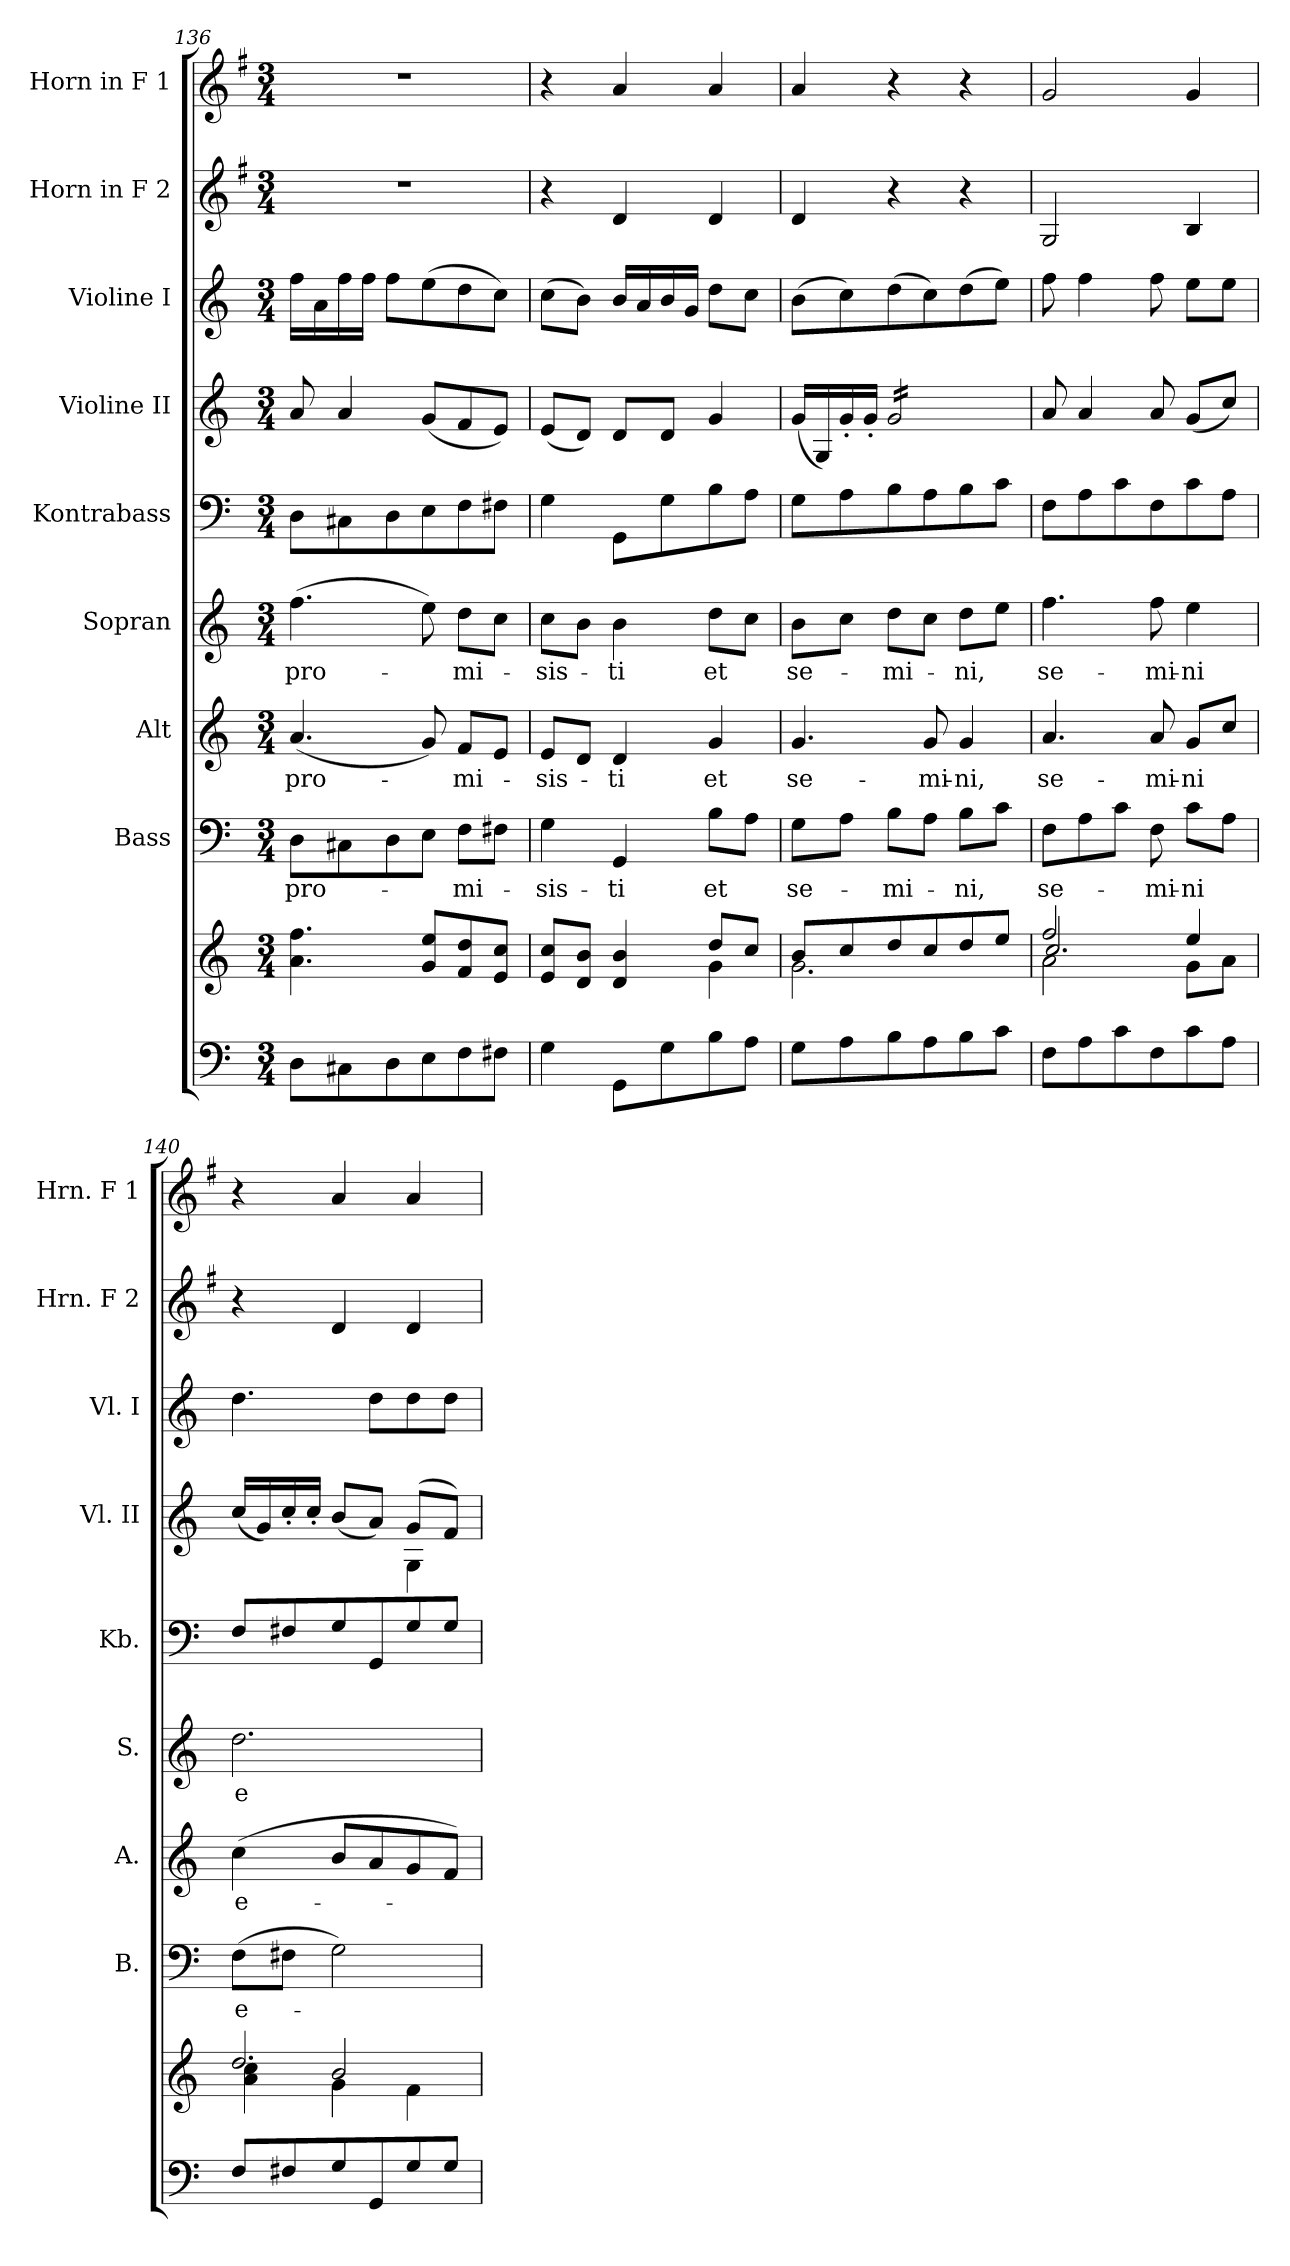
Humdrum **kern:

**kern	**kern	**kern	**text	**kern	**text	**kern	**text	**kern	**kern	**kern	**kern	**kern
*part9	*part9	*part8	*part8	*part7	*part7	*part6	*part6	*part5	*part4	*part3	*part2	*part1
*staff10	*staff9	*staff8	*staff8	*staff7	*staff7	*staff6	*staff6	*staff5	*staff4	*staff3	*staff2	*staff1
*	*	*I"Bass	*	*I"Alt	*	*I"Sopran	*	*I"Kontrabass	*I"Violine II	*I"Violine I	*I"Horn in F 2	*I"Horn in F 1
*	*	*I'B.	*	*I'A.	*	*I'S.	*	*I'Kb.	*I'Vl. II	*I'Vl. I	*I'Hrn. F 2	*I'Hrn. F 1
*clefF4	*clefG2	*clefF4	*	*clefG2	*	*clefG2	*	*clefF4	*clefG2	*clefG2	*clefG2	*clefG2
*	*	*	*	*	*	*	*	*ITrd7c12	*	*	*ITrd4c7	*ITrd4c7
*k[]	*k[]	*k[]	*	*k[]	*	*k[]	*	*k[]	*k[]	*k[]	*k[]	*k[]
*C:	*C:	*C:	*	*C:	*	*C:	*	*C:	*C:	*C:	*C:	*C:
*M3/4	*M3/4	*M3/4	*	*M3/4	*	*M3/4	*	*M3/4	*M3/4	*M3/4	*M3/4	*M3/4
=136	=136	=136	=136	=136	=136	=136	=136	=136	=136	=136	=136	=136
!	!	!	!LO:LY:b	!	!LO:LY:b	!	!LO:LY:b	!	!	!	!	!
8D\L	4.a\ 4.ff\	8D\L	pro-	(<4.a/	pro-	(>4.ff\	pro-	8DD\L	8a/	16ff\LL	2.r	2.r
.	.	.	.	.	.	.	.	.	.	16a\	.	.
8C#X\	.	8C#X\	.	.	.	.	.	8CC#X\	4a/	16ff\	.	.
.	.	.	.	.	.	.	.	.	.	16ff\JJ	.	.
8D\	.	8D\	.	.	.	.	.	8DD\	.	8ff\L	.	.
8E\	8g/ 8ee/L	8E\J	.	8g/)	.	8ee\)	.	8EE\	(<8g/L	(>8ee\	.	.
!	!	!	!LO:LY:b	!	!LO:LY:b	!	!LO:LY:b	!	!	!	!	!
8F\	8f/ 8dd/	8F\L	-mi-	8f/L	-mi-	8dd\L	-mi-	8FF\	8f/	8dd\	.	.
8F#X\J	8e/ 8cc/J	8F#X\J	.	8e/J	.	8cc\J	.	8FF#X\J	8e/J)	8cc\J)	.	.
=137	=137	=137	=137	=137	=137	=137	=137	=137	=137	=137	=137	=137
*	*^	*	*	*	*	*	*	*	*	*	*	*
!	!	!	!	!LO:LY:b	!	!LO:LY:b	!	!LO:LY:b	!	!	!	!	!
4G\	8e/ 8cc/L	2ryy	4G\	-sis-	8e/L	-sis-	8cc\L	-sis-	4GG\	(<8e/L	(>8cc\L	4r	4r
.	8d/ 8b/J	.	.	.	8d/J	.	8b\J	.	.	8d/J)	8b\J)	.	.
!	!	!	!	!LO:LY:b	!	!LO:LY:b	!	!LO:LY:b	!	!	!	!	!
8GG\L	4d/ 4b/	.	4GG/	-ti	4d/	-ti	4b\	-ti	8GGG\L	8d/L	16b/LL	4G/	4d/
.	.	.	.	.	.	.	.	.	.	.	16a/	.	.
8G\	.	.	.	.	.	.	.	.	8GG\	8d/J	16b/	.	.
.	.	.	.	.	.	.	.	.	.	.	16g/JJ	.	.
!	!	!	!	!LO:LY:b	!	!LO:LY:b	!	!LO:LY:b	!	!	!	!	!
8B\	8dd/L	4g\	8B\L	et	4g/	et	8dd\L	et	8BB\	4g/	8dd\L	4G/	4d/
8A\J	8cc/J	.	8A\J	.	.	.	8cc\J	.	8AA\J	.	8cc\J	.	.
!!LO:PB:g=z
=138	=138	=138	=138	=138	=138	=138	=138	=138	=138	=138	=138	=138	=138
!	!	!	!	!LO:LY:b	!	!LO:LY:b	!	!LO:LY:b	!	!	!	!	!
8G\L	8b/L	2.g\	8G\L	se-	4.g/	se-	8b\L	se-	8GG\L	(<16g/LL	(>8b\L	4G/	4d/
.	.	.	.	.	.	.	.	.	.	16G/)	.	.	.
8A\	8cc/	.	8A\J	.	.	.	8cc\J	.	8AA\	16g'</	8cc\)	.	.
.	.	.	.	.	.	.	.	.	.	16g'</JJ	.	.	.
!	!	!	!	!LO:LY:b	!	!	!	!LO:LY:b	!	!	!	!	!
*	*	*	*	*	*	*	*	*	*	*tremolo	*	*	*
8B\	8dd/	.	8B\L	-mi-	.	.	8dd\L	-mi-	8BB\	16g/LL	(>8dd\	4r	4r
.	.	.	.	.	.	.	.	.	.	16g/	.	.	.
!	!	!	!	!	!	!LO:LY:b	!	!	!	!	!	!	!
8A\	8cc/	.	8A\J	.	8g/	-mi-	8cc\J	.	8AA\	16g/	8cc\)	.	.
.	.	.	.	.	.	.	.	.	.	16g/	.	.	.
!	!	!	!	!LO:LY:b	!	!LO:LY:b	!	!LO:LY:b	!	!	!	!	!
8B\	8dd/	.	8B\L	-ni,	4g/	-ni,	8dd\L	-ni,	8BB\	16g/	(>8dd\	4r	4r
.	.	.	.	.	.	.	.	.	.	16g/	.	.	.
8c\J	8ee/J	.	8c\J	.	.	.	8ee\J	.	8C\J	16g/	8ee\J)	.	.
.	.	.	.	.	.	.	.	.	.	16g/JJ	.	.	.
*	*	*	*	*	*	*	*	*	*	*Xtremolo	*	*	*
=139	=139	=139	=139	=139	=139	=139	=139	=139	=139	=139	=139	=139	=139
*	*	*^	*	*	*	*	*	*	*	*	*	*	*
!	!	!	!	!	!LO:LY:b	!	!LO:LY:b	!	!LO:LY:b	!	!	!	!	!
8F\L	2ff/	2a\	2.cc/	8F\L	se-	4.a/	se-	4.ff\	se-	8FF\L	8a/	8ff\	2C/	2c/
8A\	.	.	.	8A\	.	.	.	.	.	8AA\	4a/	4ff\	.	.
8c\	.	.	.	8c\J	.	.	.	.	.	8C\	.	.	.	.
!	!	!	!	!	!LO:LY:b	!	!LO:LY:b	!	!LO:LY:b	!	!	!	!	!
8F\	.	.	.	8F\	-mi-	8a/	-mi-	8ff\	-mi-	8FF\	8a/	8ff\	.	.
!	!	!	!	!	!LO:LY:b	!	!LO:LY:b	!	!LO:LY:b	!	!	!	!	!
8c\	4ee/	8g\L	.	8c\L	-ni	8g/L	-ni	4ee\	-ni	8C\	(<8g/L	8ee\L	4E/	4c/
8A\J	.	8a\J	.	8A\J	.	8cc/J	.	.	.	8AA\J	8cc/J)	8ee\J	.	.
=140	=140	=140	=140	=140	=140	=140	=140	=140	=140	=140	=140	=140	=140	=140
!	!	!	!	!	!LO:LY:b	!	!LO:LY:b	!	!LO:LY:b	!	!	!	!	!
*	*	*	*	*	*	*	*	*	*	*	*^	*	*	*
8F/L	2.dd/	4a\ 4cc\	4ryy	(>8F\L	e-	(>4cc\	e-	2.dd\	e-	8FF/L	(<16cc/LL	2ryy	4.dd\	4r	4r
.	.	.	.	.	.	.	.	.	.	.	16g/)	.	.	.	.
8F#X/	.	.	.	8F#X\J	.	.	.	.	.	8FF#X/	16cc'</	.	.	.	.
.	.	.	.	.	.	.	.	.	.	.	16cc'</JJ	.	.	.	.
8G/	.	4g\	2b/	2G\)	.	8b/L	.	.	.	8GG/	(<8b/L	.	.	4G/	4d/
8GG/	.	.	.	.	.	8a/	.	.	.	8GGG/	8a/J)	.	8dd\L	.	.
8G/	.	4f\	.	.	.	8g/	.	.	.	8GG/	(<8g/L	4G\	8dd\	4G/	4d/
8G/J	.	.	.	.	.	8f/J)	.	.	.	8GG/J	8f/J)	.	8dd\J	.	.
*	*v	*v	*v	*	*	*	*	*	*	*	*v	*v	*	*	*
=	=	=	=	=	=	=	=	=	=	=	=	=
*-	*-	*-	*-	*-	*-	*-	*-	*-	*-	*-	*-	*-
